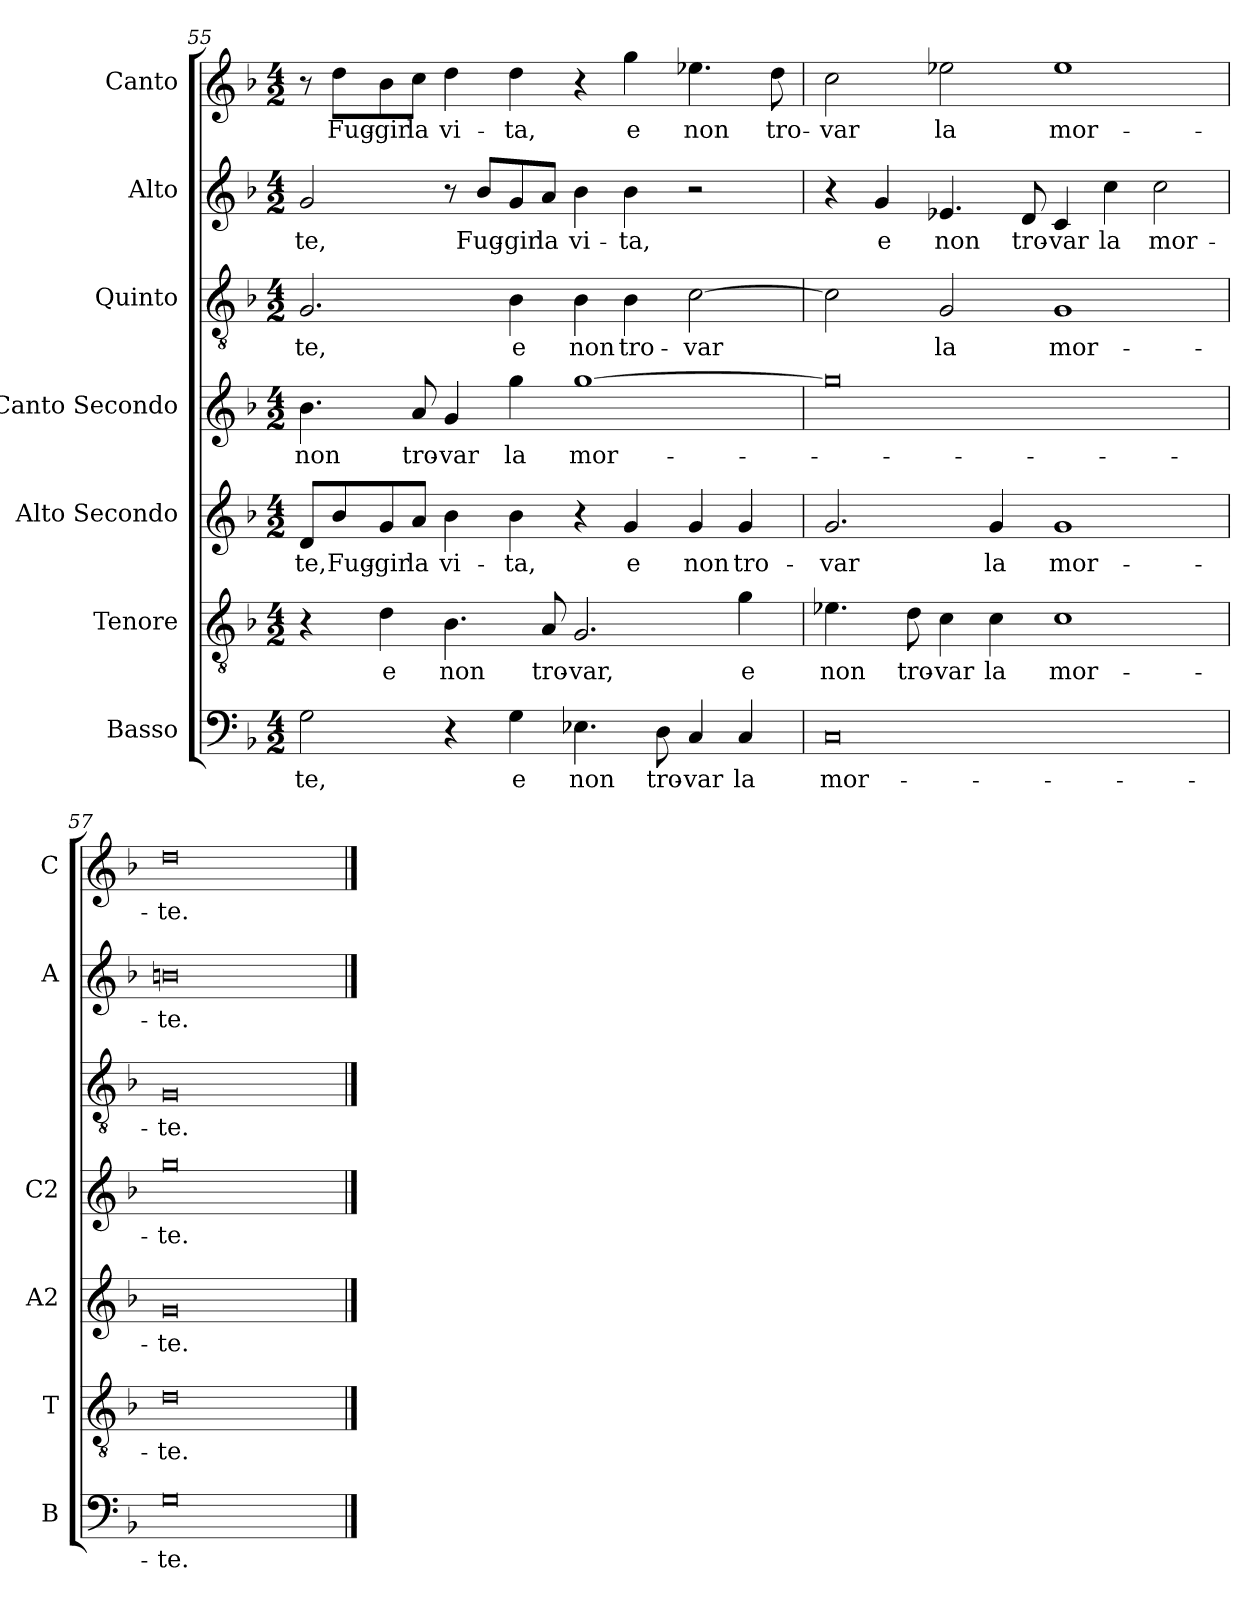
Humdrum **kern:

**kern	**text	**kern	**text	**kern	**text	**kern	**text	**kern	**text	**kern	**text	**kern	**text
*part7	*part7	*part6	*part6	*part5	*part5	*part4	*part4	*part3	*part3	*part2	*part2	*part1	*part1
*staff7	*staff7	*staff6	*staff6	*staff5	*staff5	*staff4	*staff4	*staff3	*staff3	*staff2	*staff2	*staff1	*staff1
*I"Basso	*	*I"Tenore	*	*I"Alto Secondo	*	*I"Canto Secondo	*	*I"Quinto	*	*I"Alto	*	*I"Canto	*
*I'B	*	*I'T	*	*I'A2	*	*I'C2	*	*	*	*I'A	*	*I'C	*
!!LO:LB:g=z
*clefF4	*	*clefGv2	*	*clefG2	*	*clefG2	*	*clefGv2	*	*clefG2	*	*clefG2	*
*k[b-]	*	*k[b-]	*	*k[b-]	*	*k[b-]	*	*k[b-]	*	*k[b-]	*	*k[b-]	*
*F:	*	*F:	*	*F:	*	*F:	*	*F:	*	*F:	*	*F:	*
*M4/2	*	*M4/2	*	*M4/2	*	*M4/2	*	*M4/2	*	*M4/2	*	*M4/2	*
=55	=55	=55	=55	=55	=55	=55	=55	=55	=55	=55	=55	=55	=55
!	!LO:LY:b	!	!	!	!LO:LY:b	!	!LO:LY:b	!	!LO:LY:b	!	!LO:LY:b	!	!
2G\	-te,	4r	.	8d/L	-te,	4.b-\	non	2.G/	-te,	2g/	-te,	8r	.
!	!	!	!	!	!LO:LY:b	!	!	!	!	!	!	!	!LO:LY:b
.	.	.	.	8b-/	Fug-	.	.	.	.	.	.	8dd\L	Fug-
!	!	!	!LO:LY:b	!	!LO:LY:b	!	!	!	!	!	!	!	!LO:LY:b
.	.	4d\	e	8g/	-gir	.	.	.	.	.	.	8b-\	-gir
!	!	!	!	!	!LO:LY:b	!	!LO:LY:b	!	!	!	!	!	!LO:LY:b
.	.	.	.	8a/J	la	8a/	tro-	.	.	.	.	8cc\J	la
!	!	!	!LO:LY:b	!	!LO:LY:b	!	!LO:LY:b	!	!	!	!	!	!LO:LY:b
4r	.	4.B-\	non	4b-\	vi-	4g/	-var	.	.	8r	.	4dd\	vi-
!	!	!	!	!	!	!	!	!	!	!	!LO:LY:b	!	!
.	.	.	.	.	.	.	.	.	.	8b-/L	Fug-	.	.
!	!LO:LY:b	!	!	!	!LO:LY:b	!	!LO:LY:b	!	!LO:LY:b	!	!LO:LY:b	!	!LO:LY:b
4G\	e	.	.	4b-\	-ta,	4gg\	la	4B-\	e	8g/	-gir	4dd\	-ta,
!	!	!	!LO:LY:b	!	!	!	!	!	!	!	!LO:LY:b	!	!
.	.	8A/	tro-	.	.	.	.	.	.	8a/J	la	.	.
!	!LO:LY:b	!	!LO:LY:b	!	!	!	!LO:LY:b	!	!LO:LY:b	!	!LO:LY:b	!	!
4.E-X\	non	2.G/	-var,	4r	.	[1gg	mor-	4B-\	non	4b-\	vi-	4r	.
!	!	!	!	!	!LO:LY:b	!	!	!	!LO:LY:b	!	!LO:LY:b	!	!LO:LY:b
.	.	.	.	4g/	e	.	.	4B-\	tro-	4b-\	-ta,	4gg\	e
!	!LO:LY:b	!	!	!	!	!	!	!	!	!	!	!	!
8D\	tro-	.	.	.	.	.	.	.	.	.	.	.	.
!	!LO:LY:b	!	!	!	!LO:LY:b	!	!	!	!LO:LY:b	!	!	!	!LO:LY:b
4C/	-var	.	.	4g/	non	.	.	[2c\	-var	2r	.	4.ee-X\	non
!	!LO:LY:b	!	!LO:LY:b	!	!LO:LY:b	!	!	!	!	!	!	!	!
4C/	la	4g\	e	4g/	tro-	.	.	.	.	.	.	.	.
!	!	!	!	!	!	!	!	!	!	!	!	!	!LO:LY:b
.	.	.	.	.	.	.	.	.	.	.	.	8dd\	tro-
=56	=56	=56	=56	=56	=56	=56	=56	=56	=56	=56	=56	=56	=56
!	!LO:LY:b	!	!LO:LY:b	!	!LO:LY:b	!	!	!	!	!	!	!	!LO:LY:b
0C	mor-	4.e-X\	non	2.g/	-var	0gg]	.	2c\]	.	4r	.	2cc\	-var
!	!	!	!	!	!	!	!	!	!	!	!LO:LY:b	!	!
.	.	.	.	.	.	.	.	.	.	4g/	e	.	.
!	!	!	!LO:LY:b	!	!	!	!	!	!	!	!	!	!
.	.	8d\	tro-	.	.	.	.	.	.	.	.	.	.
!	!	!	!LO:LY:b	!	!	!	!	!	!LO:LY:b	!	!LO:LY:b	!	!LO:LY:b
.	.	4c\	-var	.	.	.	.	2G/	la	4.e-X/	non	2ee-X\	la
!	!	!	!LO:LY:b	!	!LO:LY:b	!	!	!	!	!	!	!	!
.	.	4c\	la	4g/	la	.	.	.	.	.	.	.	.
!	!	!	!	!	!	!	!	!	!	!	!LO:LY:b	!	!
.	.	.	.	.	.	.	.	.	.	8d/	tro-	.	.
!	!	!	!LO:LY:b	!	!LO:LY:b	!	!	!	!LO:LY:b	!	!LO:LY:b	!	!LO:LY:b
.	.	1c	mor-	1g	mor-	.	.	1G	mor-	4c/	-var	1ee-	mor-
!	!	!	!	!	!	!	!	!	!	!	!LO:LY:b	!	!
.	.	.	.	.	.	.	.	.	.	4cc\	la	.	.
!	!	!	!	!	!	!	!	!	!	!	!LO:LY:b	!	!
.	.	.	.	.	.	.	.	.	.	2cc\	mor-	.	.
=57	=57	=57	=57	=57	=57	=57	=57	=57	=57	=57	=57	=57	=57
!	!LO:LY:b	!	!LO:LY:b	!	!LO:LY:b	!	!LO:LY:b	!	!LO:LY:b	!	!LO:LY:b	!	!LO:LY:b
0G	-te.	0d	-te.	0g	-te.	0gg	-te.	0G	-te.	0bn	-te.	0dd	-te.
==	==	==	==	==	==	==	==	==	==	==	==	==	==
*-	*-	*-	*-	*-	*-	*-	*-	*-	*-	*-	*-	*-	*-
